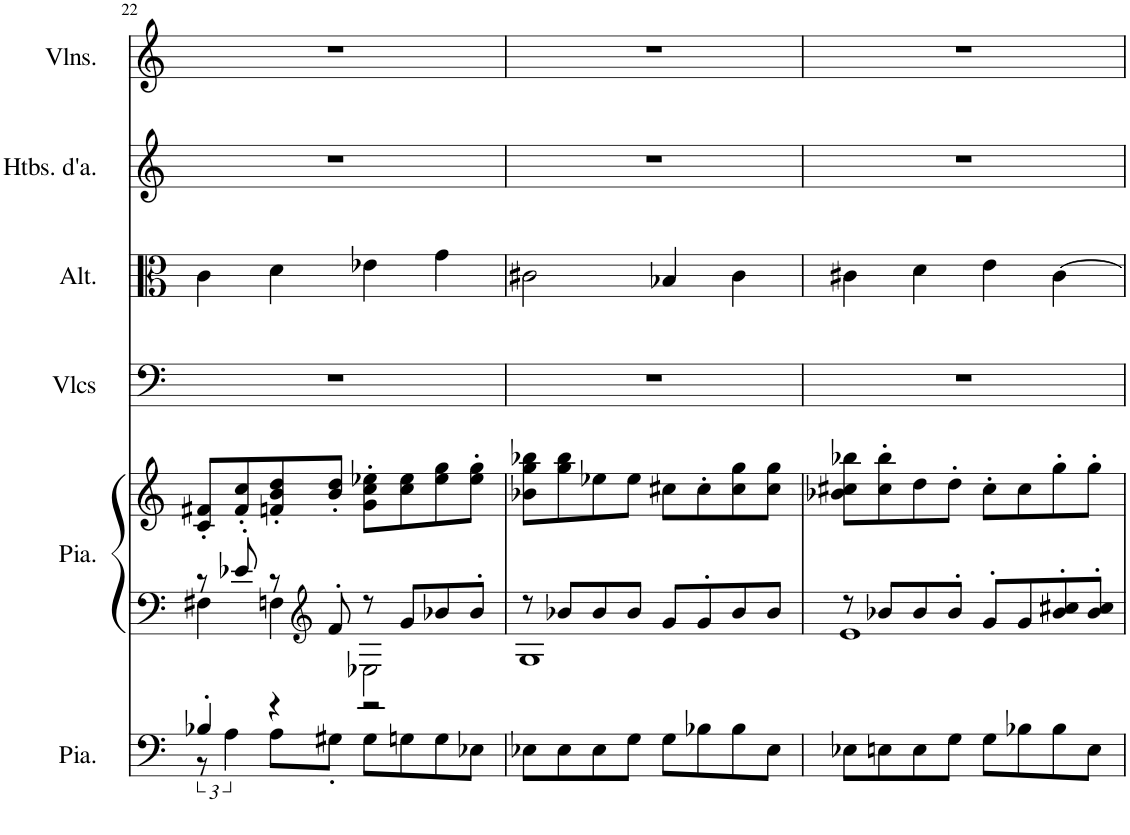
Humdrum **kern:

**kern	**kern	**kern	**kern	**kern	**kern	**kern
*part6	*part5	*part5	*part4	*part3	*part2	*part1
*staff7	*staff6	*staff5	*staff4	*staff3	*staff2	*staff1
*I"Piano, Pedals	*I"Piano, Organ	*	*I"Violoncelles, Bass	*I"Altos, Tenor	*I"Hautbois d'amour, Alto	*I"Violons, Soprano
*I'Pia.	*I'Pia.	*	*I'Vlcs	*I'Alt.	*I'Htbs. d'a.	*I'Vlns.
!!LO:PB:g=z
*clefF4	*clefF4	*clefG2	*clefF4	*clefC3	*clefG2	*clefG2
*	*	*	*	*	*Trd2c3	*
*k[]	*k[]	*k[]	*k[]	*k[]	*k[]	*k[]
*M4/4	*M4/4	*M4/4	*M4/4	*M4/4	*M4/4	*M4/4
=22	=22	=22	=22	=22	=22	=22
*^	*^	*	*	*	*	*
4B-X'/	12r	8r	4F#X\	8c/' 8f#X/'L	1r	4c\	1r	1r
.	6A\	.	.	.	.	.	.	.
.	.	8e-X'/	.	8f#/' 8cc/'	.	.	.	.
4r	8A\L	8r	4Fn\	8fn/' 8b/' 8dd/'	.	4d\	.	.
*	*	*clefG2	*	*	*	*	*	*
.	8G#X'\J	8f'/	.	8b/' 8dd/'J	.	.	.	.
2r	8G#\L	8r	2E-X\	8g\' 8cc\' 8ee-X\'L	.	4e-X\	.	.
.	8Gn\	8g/L	.	8cc\ 8ee-\	.	.	.	.
.	8G\	8b-X/	.	8ee-\ 8gg\	.	4g\	.	.
.	8E-X\J	8b-'/J	.	8ee-\' 8gg\'J	.	.	.	.
*v	*v	*	*	*	*	*	*	*
=23	=23	=23	=23	=23	=23	=23	=23
8E-X\L	8r	1G	8b-X\ 8gg\ 8bb-X\L	1r	2c#X\	1r	1r
8E-\	8b-X/L	.	8gg\ 8bb-\	.	.	.	.
8E-\	8b-/	.	8ee-X\	.	.	.	.
8G\J	8b-/J	.	8ee-\J	.	.	.	.
8G\L	8g/L	.	8cc#X\L	.	4B-X/	.	.
8B-X\	8g'/	.	8cc#'\	.	.	.	.
8B-\	8b-/	.	8cc#\ 8gg\	.	4c#\	.	.
8E-\J	8b-/J	.	8cc#\ 8gg\J	.	.	.	.
=24	=24	=24	=24	=24	=24	=24	=24
8E-X\L	8r	1e	8b-X\ 8cc#X\ 8bb-X\L	1r	4c#X\	1r	1r
8En\	8b-X/L	.	8cc#\' 8bb-\'	.	.	.	.
8E\	8b-/	.	8dd\	.	4d\	.	.
8G\J	8b-'/J	.	8dd'\J	.	.	.	.
8G\L	8g'/L	.	8cc#'\L	.	4e\	.	.
8B-X\	8g/	.	8cc#\	.	.	.	.
8B-\	8b-/' 8cc#X/'	.	8gg'\	.	[4c#\	.	.
8E\J	8b-/' 8cc#/'J	.	8gg'\J	.	.	.	.
*	*v	*v	*	*	*	*	*
=	=	=	=	=	=	=
*-	*-	*-	*-	*-	*-	*-
